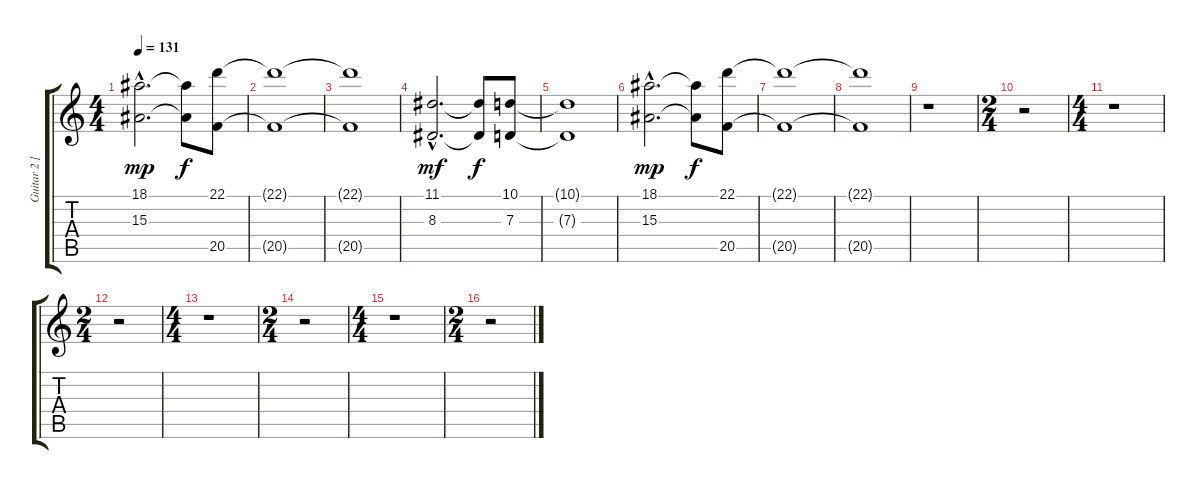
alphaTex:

\track ("Guitar 2 [see score info]" "Guitar 2 [") {instrument accordion}
\staff {score tabs}
\tuning (E4 B3 G3 D3 A2 E2) {hide}
\ts (4 4)
\tempo 131
\clef g2
\ks c
(18.1{hac} 15.3{hac}).2{d dy mp} (18.1{t} 15.3{t}).8{dy f} (22.1 20.5).8 |
(22.1{t} 20.5{t}).1 |
(22.1{t} 20.5{t}).1 |
(11.1{hac} 8.3{hac}).2{d dy mf instrument accordion} (11.1{t} 8.3{t}).8{dy f} (10.1 7.3).8 |
(10.1{t} 7.3{t}).1 |
(18.1{hac} 15.3{hac}).2{d dy mp} (18.1{t} 15.3{t}).8{dy f} (22.1 20.5).8 |
(22.1{t} 20.5{t}).1 |
(22.1{t} 20.5{t}).1 |
r.1 |
\ts (2 4)
r.2 |
\ts (4 4)
r.1 |
\ts (2 4)
r.2 |
\ts (4 4)
r.1 |
\ts (2 4)
r.2 |
\ts (4 4)
r.1 |
\ts (2 4)
r.2
